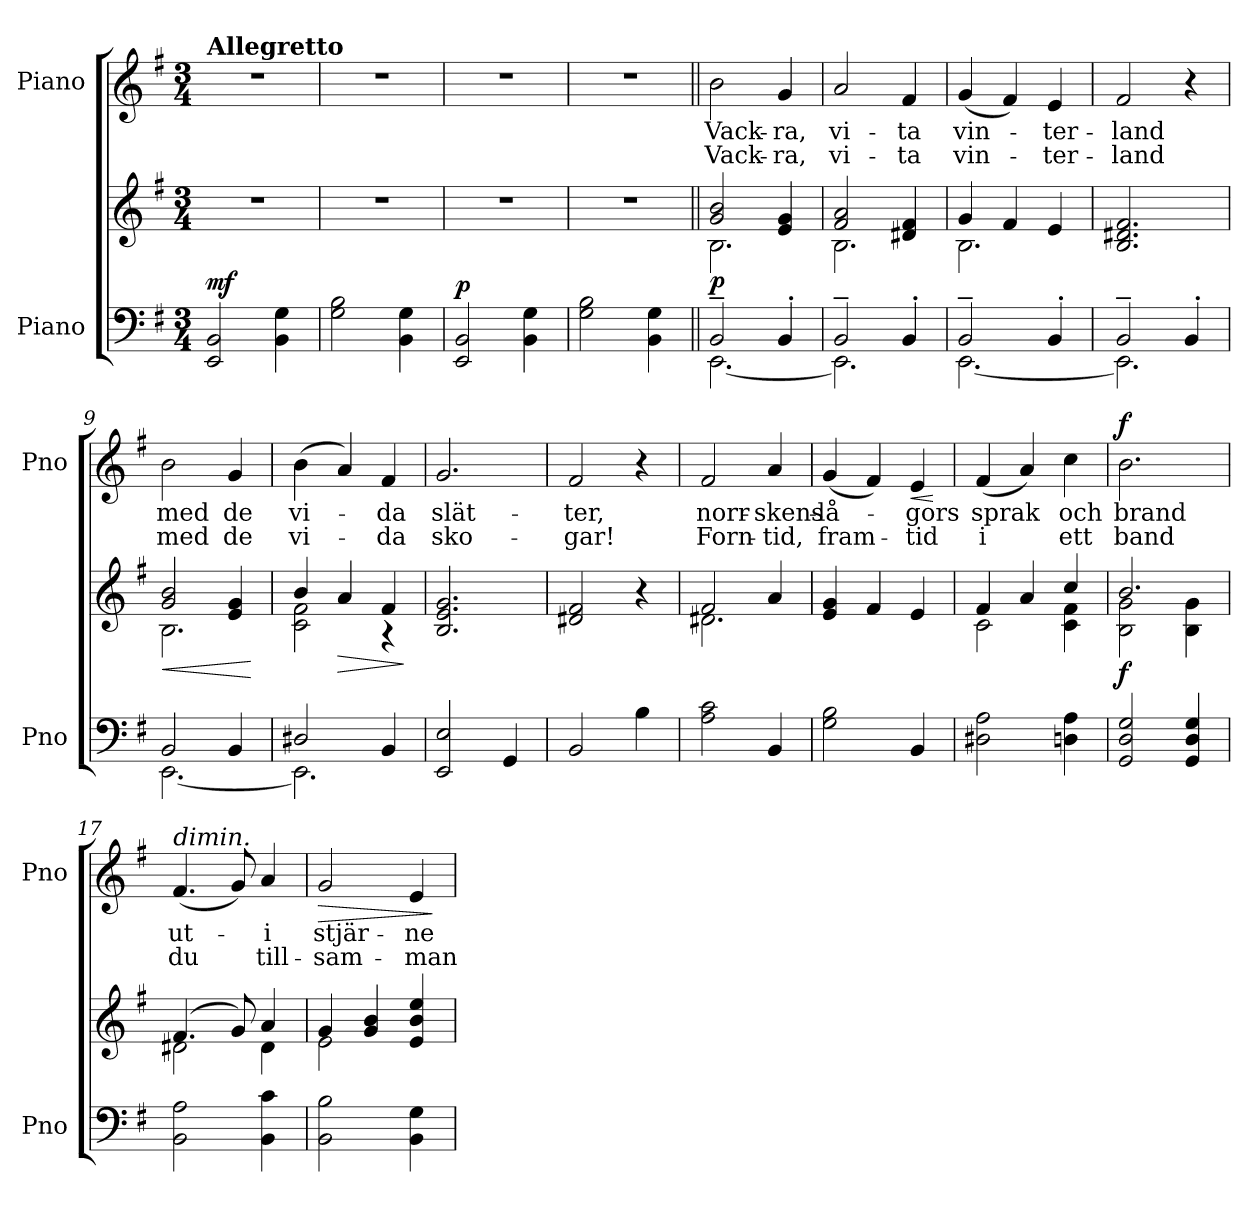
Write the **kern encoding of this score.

**kern	**kern	**dynam	**kern	**text	**text	**dynam
*part2	*part2	*part2	*part1	*part1	*part1	*part1
*staff3	*staff2	*staff2/3	*staff1	*staff1	*staff1	*staff1
*I"Piano	*	*	*I"Piano	*	*	*
*I'Pno	*	*	*I'Pno	*	*	*
*clefF4	*clefG2	*	*clefG2	*	*	*
*k[f#]	*k[f#]	*	*k[f#]	*	*	*
*M3/4	*M3/4	*	*M3/4	*	*	*
=1	=1	=1	=1	=1	=1	=1
!	!	!	!LO:TX:a:B:t=Allegretto	!	!	!
!	!	!LO:DY:a=2	!	!	!	!
2EE/ 2BB/	2.r	mf	2.r	.	.	.
4BB\ 4G\	.	.	.	.	.	.
=2	=2	=2	=2	=2	=2	=2
2G\ 2B\	2.r	.	2.r	.	.	.
4BB\ 4G\	.	.	.	.	.	.
=3	=3	=3	=3	=3	=3	=3
!	!	!LO:DY:a=2	!	!	!	!
2EE/ 2BB/	2.r	p	2.r	.	.	.
4BB\ 4G\	.	.	.	.	.	.
=4	=4	=4	=4	=4	=4	=4
!	!	!	!	!	!	!LO:DY:b
!	!	!	!	!	!	!LO:DY:n=1:b
2G\ 2B\	2.r	.	2.r	.	.	p mf
4BB\ 4G\	.	.	.	.	.	.
=5||	=5||	=5||	=5||	=5||	=5||	=5||
*^	*^	*	*	*	*	*
!	!	!	!	!LO:DY:a=2	!	!LO:LY:b	!LO:LY:b	!
2BB~/	[2.EE\	2g/ 2b/	2.B\	p	2b\	Vack-	Vack-	.
!	!	!	!	!	!	!LO:LY:b	!LO:LY:b	!
4BB'/	.	4e/ 4g/	.	.	4g/	-ra,	-ra,	.
=6	=6	=6	=6	=6	=6	=6	=6	=6
!	!	!	!	!	!	!LO:LY:b	!LO:LY:b	!
2BB~/	2.EE\]	2f#/ 2a/	2.B\	.	2a/	vi-	vi-	.
!	!	!	!	!	!	!LO:LY:b	!LO:LY:b	!
4BB'/	.	4d#X/ 4f#/	.	.	4f#/	-ta	-ta	.
=7	=7	=7	=7	=7	=7	=7	=7	=7
!	!	!	!	!	!	!LO:LY:b	!LO:LY:b	!
2BB~/	[2.EE\	4g/	2.B\	.	(<4g/	vin-	vin-	.
.	.	4f#/	.	.	4f#/)	.	.	.
!	!	!	!	!	!	!LO:LY:b	!LO:LY:b	!
4BB'/	.	4e/	.	.	4e/	-ter-	-ter-	.
*	*	*v	*v	*	*	*	*	*
=8	=8	=8	=8	=8	=8	=8	=8
!	!	!	!	!	!LO:LY:b	!LO:LY:b	!
2BB~/	2.EE\]	2.B/ 2.d#X/ 2.f#/	.	2f#/	-land	-land	.
4BB'/	.	.	.	4r	.	.	.
=9	=9	=9	=9	=9	=9	=9	=9
!	!	!	!LO:HP:b	!	!LO:LY:b	!LO:LY:b	!
*	*	*^	*	*	*	*	*
2BB/	[2.EE\	2g/ 2b/	2.B\	<	2b\	med	med	.
!	!	!	!	!	!	!LO:LY:b	!LO:LY:b	!
4BB/	.	4e/ 4g/	.	.	4g/	de	de	.
*v	*v	*	*	*	*	*	*	*
*	*v	*v	*	*	*	*	*
.	.	[	.	.	.	.
=10	=10	=10	=10	=10	=10	=10
*^	*^	*	*	*	*	*
!	!	!	!	!	!	!LO:LY:b	!LO:LY:b	!
2D#X/	2.EE\]	4b/	2c\ 2f#\	.	(>4b\	vi-	vi-	.
!	!	!	!	!LO:HP:b	!	!	!	!
.	.	4a/	.	>	4a/)	.	.	.
!	!	!	!	!	!	!LO:LY:b	!LO:LY:b	!
4BB/	.	4f#/	4r	.	4f#/	-da	-da	.
*v	*v	*	*	*	*	*	*	*
*	*v	*v	*	*	*	*	*
.	.	]	.	.	.	.
=11	=11	=11	=11	=11	=11	=11
!	!	!	!	!LO:LY:b	!LO:LY:b	!
2EE/ 2E/	2.B/ 2.e/ 2.g/	.	2.g/	slät-	sko-	.
4GG/	.	.	.	.	.	.
=12	=12	=12	=12	=12	=12	=12
!	!	!	!	!LO:LY:b	!LO:LY:b	!
2BB/	2d#X/ 2f#/	.	2f#/	-ter,	-gar!	.
4B\	4r	.	4r	.	.	.
!!LO:LB:g=z
=13	=13	=13	=13	=13	=13	=13
*	*^	*	*	*	*	*
!	!	!	!	!	!LO:LY:b	!LO:LY:b	!
2A\ 2c\	2f#/	2.d#X\	.	2f#/	norr-	Forn-	.
!	!	!	!	!	!LO:LY:b	!LO:LY:b	!
4BB/	4a/	.	.	4a/	-skens-	-tid,	.
*	*v	*v	*	*	*	*	*
=14	=14	=14	=14	=14	=14	=14
!	!	!	!	!LO:LY:b	!LO:LY:b	!
2G\ 2B\	4e/ 4g/	.	(<4g/	-lå-	fram-	.
.	4f#/	.	4f#/)	.	.	.
!	!	!	!	!LO:LY:b	!LO:LY:b	!LO:HP:b
4BB/	4e/	.	4e/	-gors	-tid	<
.	.	.	.	.	.	[
=15	=15	=15	=15	=15	=15	=15
*	*^	*	*	*	*	*
!	!	!	!	!	!LO:LY:b	!LO:LY:b	!
2D#X\ 2A\	4f#/	2c\	.	(<4f#/	sprak	i	.
.	4a/	.	.	4a/)	.	.	.
!	!	!	!	!	!LO:LY:b	!LO:LY:b	!
4Dn\ 4A\	4cc/	4c\ 4f#\	.	4cc\	och	ett	.
=16	=16	=16	=16	=16	=16	=16	=16
!	!	!	!LO:DY:b	!	!LO:LY:b	!LO:LY:b	!LO:DY:a
2GG/ 2D/ 2G/	2.b/	2B\ 2g\	f	2.b\	brand	band	f
4GG/ 4D/ 4G/	.	4B\ 4g\	.	.	.	.	.
=17	=17	=17	=17	=17	=17	=17	=17
!	!	!	!	!LO:TX:a:i:t=dimin.	!	!	!
!	!	!	!	!	!LO:LY:b	!LO:LY:b	!
2BB\ 2A\	(>4.f#/	2d#X\	.	(<4.f#/	ut-	du	.
.	8g/)	.	.	8g/)	.	.	.
!	!	!	!	!	!LO:LY:b	!LO:LY:b	!
4BB\ 4c\	4a/	4d#\	.	4a/	-i	till-	.
=18	=18	=18	=18	=18	=18	=18	=18
!	!	!	!	!	!LO:LY:b	!LO:LY:b	!LO:HP:b
2BB\ 2B\	4g/	2e\	.	2g/	stjär-	-sam-	>
.	(4g/ 4b/	.	.	.	.	.	.
!	!	!	!	!	!LO:LY:b	!LO:LY:b	!
4BB\ 4G\	4e/ 4b/ 4ee/	4ryy	.	4e/	-ne-	-man	.
*	*v	*v	*	*	*	*	*
.	.	.	.	.	.	]
=	=	=	=	=	=	=
*-	*-	*-	*-	*-	*-	*-
